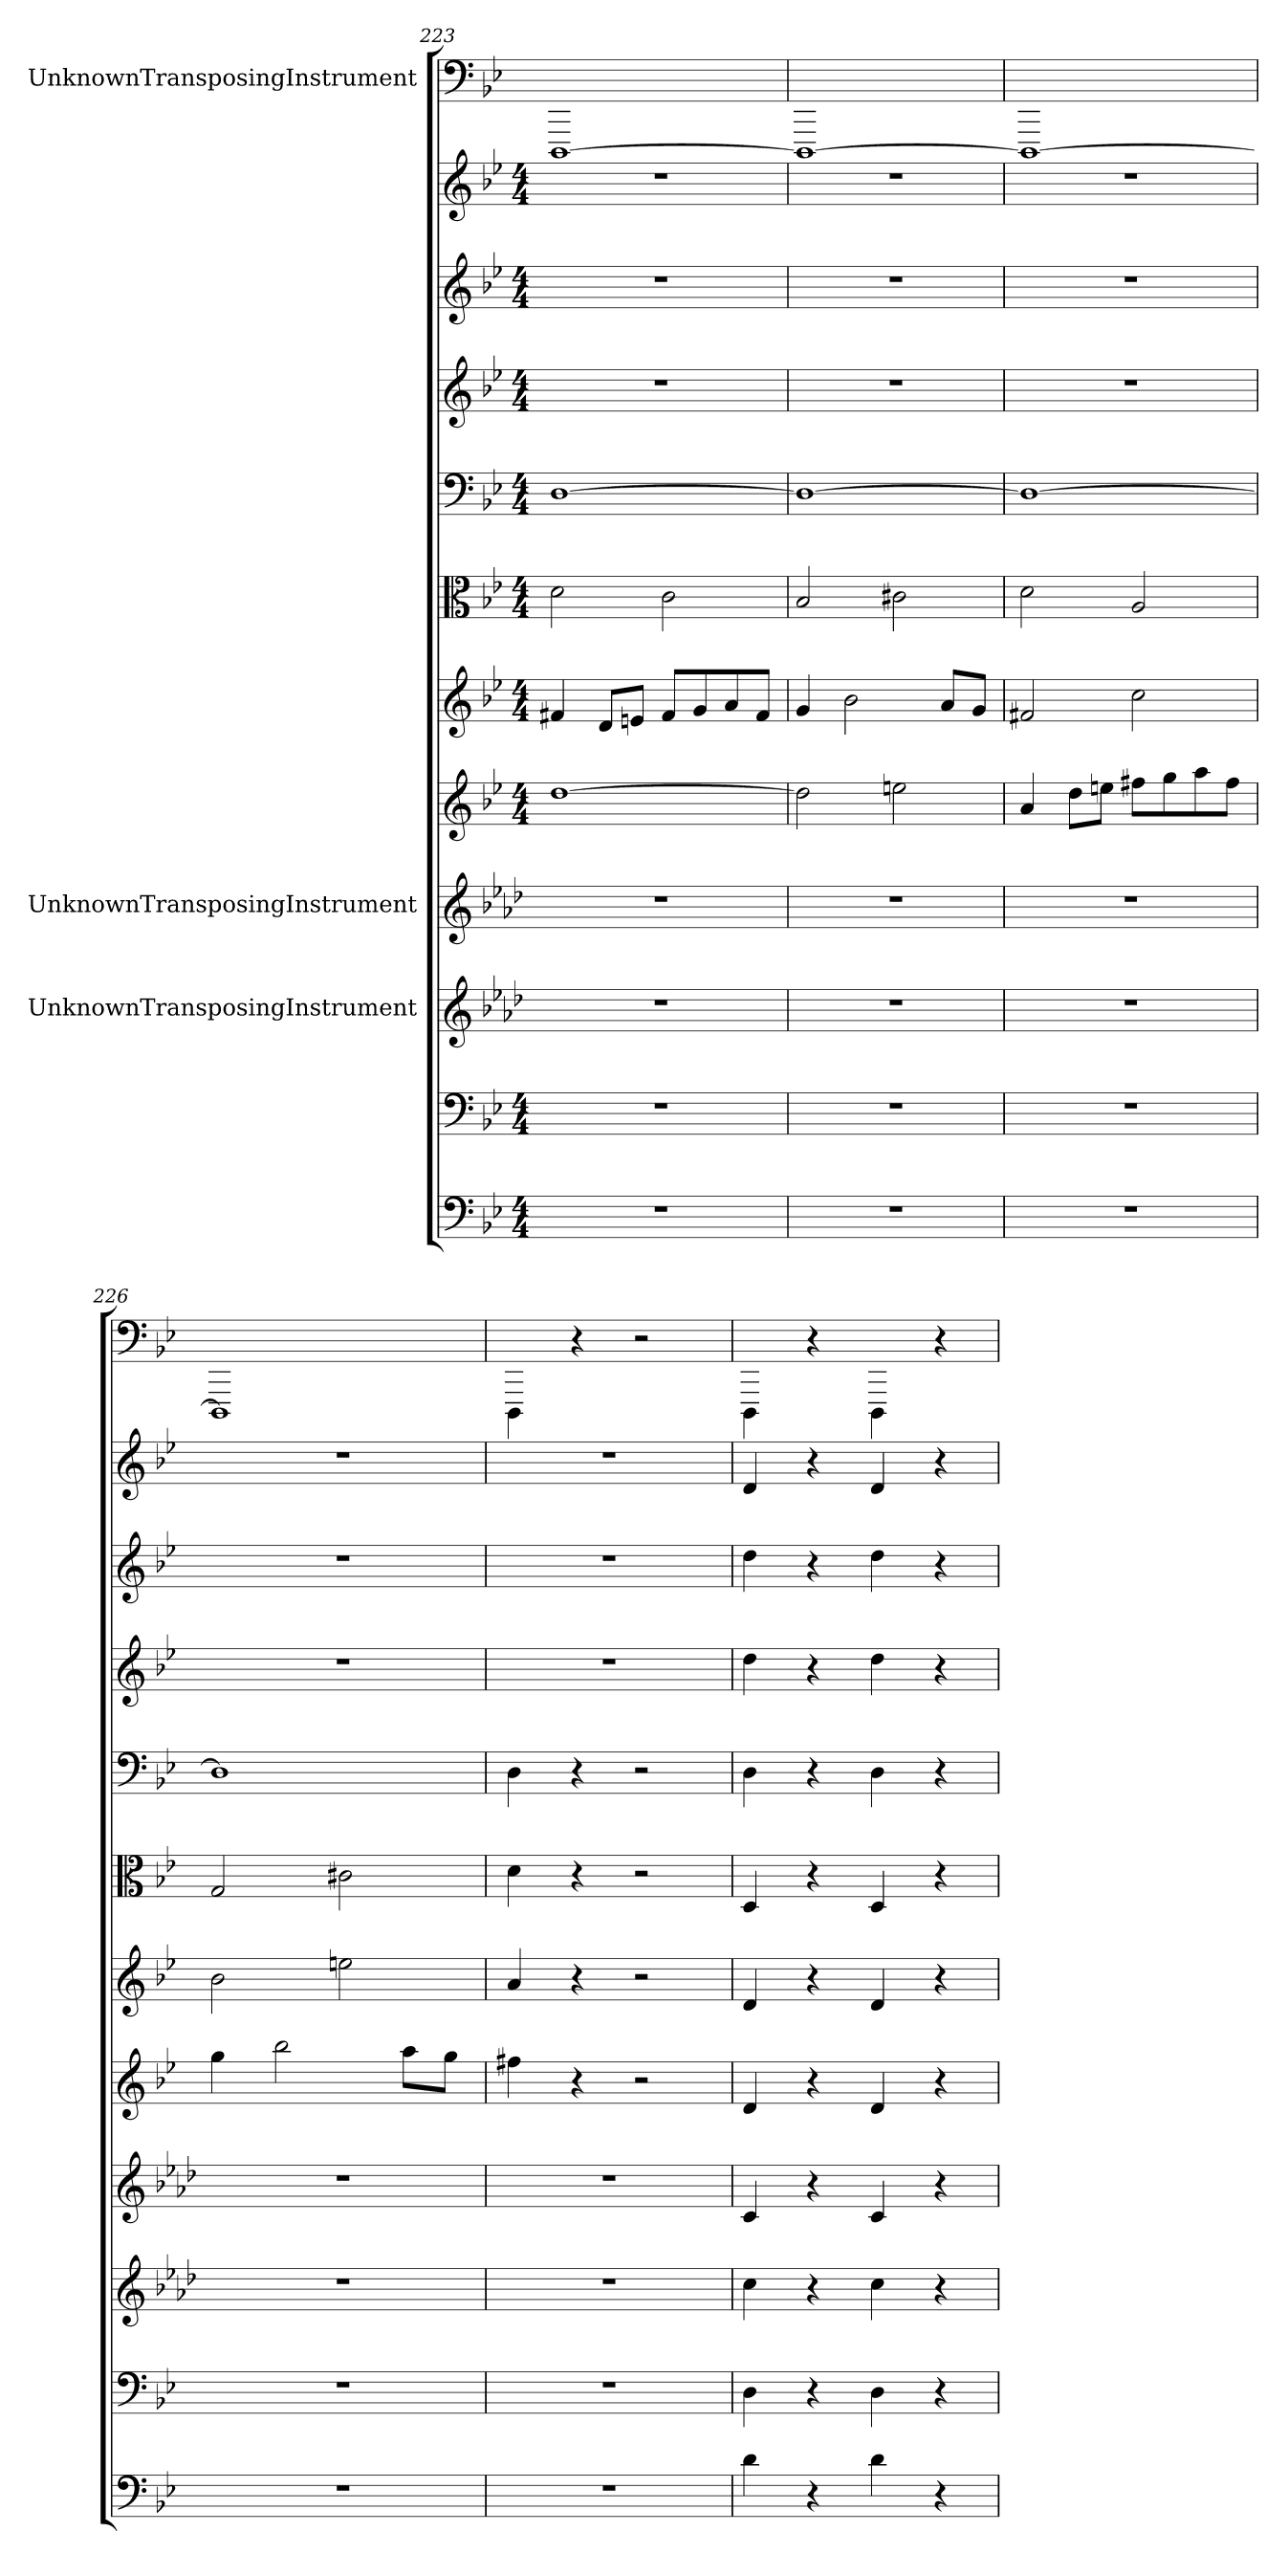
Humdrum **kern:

**kern	**kern	**kern	**kern	**kern	**kern	**kern	**kern	**kern	**kern	**kern	**kern
*part12	*part11	*part10	*part9	*part8	*part7	*part6	*part5	*part4	*part3	*part2	*part1
*staff12	*staff11	*staff10	*staff9	*staff8	*staff7	*staff6	*staff5	*staff4	*staff3	*staff2	*staff1
*	*	*I"UnknownTransposingInstrument	*I"UnknownTransposingInstrument	*	*	*	*	*	*	*	*I"UnknownTransposingInstrument
*clefF4	*clefF4	*clefG2	*clefG2	*clefG2	*clefG2	*clefC3	*clefF4	*clefG2	*clefG2	*clefG2	*clefF4
*	*	*ITrd-1c-2	*ITrd-1c-2	*	*	*	*	*	*	*	*ITrd-7c-12
*k[b-e-]	*k[b-e-]	*k[b-e-]	*k[b-e-]	*k[b-e-]	*k[b-e-]	*k[b-e-]	*k[b-e-]	*k[b-e-]	*k[b-e-]	*k[b-e-]	*k[b-e-]
*M4/4	*M4/4	*	*	*M4/4	*M4/4	*M4/4	*M4/4	*M4/4	*M4/4	*M4/4	*
=223	=223	=223	=223	=223	=223	=223	=223	=223	=223	=223	=223
1r	1r	1r	1r	[1dd\	4f#X/	2d\	[1D\	1r	1r	1r	[1DD\
.	.	.	.	.	8d/L	.	.	.	.	.	.
.	.	.	.	.	8en/J	.	.	.	.	.	.
.	.	.	.	.	8f#/L	2c\	.	.	.	.	.
.	.	.	.	.	8g/	.	.	.	.	.	.
.	.	.	.	.	8a/	.	.	.	.	.	.
.	.	.	.	.	8f#/J	.	.	.	.	.	.
=224	=224	=224	=224	=224	=224	=224	=224	=224	=224	=224	=224
1r	1r	1r	1r	2dd\]	4g/	2B-/	1D\_	1r	1r	1r	1DD\_
.	.	.	.	.	2b-\	.	.	.	.	.	.
.	.	.	.	2een\	.	2c#X\	.	.	.	.	.
.	.	.	.	.	8a/L	.	.	.	.	.	.
.	.	.	.	.	8g/J	.	.	.	.	.	.
=225	=225	=225	=225	=225	=225	=225	=225	=225	=225	=225	=225
1r	1r	1r	1r	4a/	2f#X/	2d\	1D\_	1r	1r	1r	1DD\_
.	.	.	.	8dd\L	.	.	.	.	.	.	.
.	.	.	.	8een\J	.	.	.	.	.	.	.
.	.	.	.	8ff#X\L	2cc\	2A/	.	.	.	.	.
.	.	.	.	8gg\	.	.	.	.	.	.	.
.	.	.	.	8aa\	.	.	.	.	.	.	.
.	.	.	.	8ff#\J	.	.	.	.	.	.	.
=226	=226	=226	=226	=226	=226	=226	=226	=226	=226	=226	=226
1r	1r	1r	1r	4gg\	2b-\	2G/	1D\]	1r	1r	1r	1DD\]
.	.	.	.	2bb-\	.	.	.	.	.	.	.
.	.	.	.	.	2een\	2c#X\	.	.	.	.	.
.	.	.	.	8aa\L	.	.	.	.	.	.	.
.	.	.	.	8gg\J	.	.	.	.	.	.	.
=227	=227	=227	=227	=227	=227	=227	=227	=227	=227	=227	=227
1r	1r	1r	1r	4ff#X\	4a/	4d\	4D\	1r	1r	1r	4DD\
.	.	.	.	4r	4r	4r	4r	.	.	.	4r
.	.	.	.	2r	2r	2r	2r	.	.	.	2r
=228	=228	=228	=228	=228	=228	=228	=228	=228	=228	=228	=228
4d\	4D\	4dd\	4d/	4d/	4d/	4D/	4D\	4dd\	4dd\	4d/	4DD\
4r	4r	4r	4r	4r	4r	4r	4r	4r	4r	4r	4r
4d\	4D\	4dd\	4d/	4d/	4d/	4D/	4D\	4dd\	4dd\	4d/	4DD\
4r	4r	4r	4r	4r	4r	4r	4r	4r	4r	4r	4r
=	=	=	=	=	=	=	=	=	=	=	=
*-	*-	*-	*-	*-	*-	*-	*-	*-	*-	*-	*-
